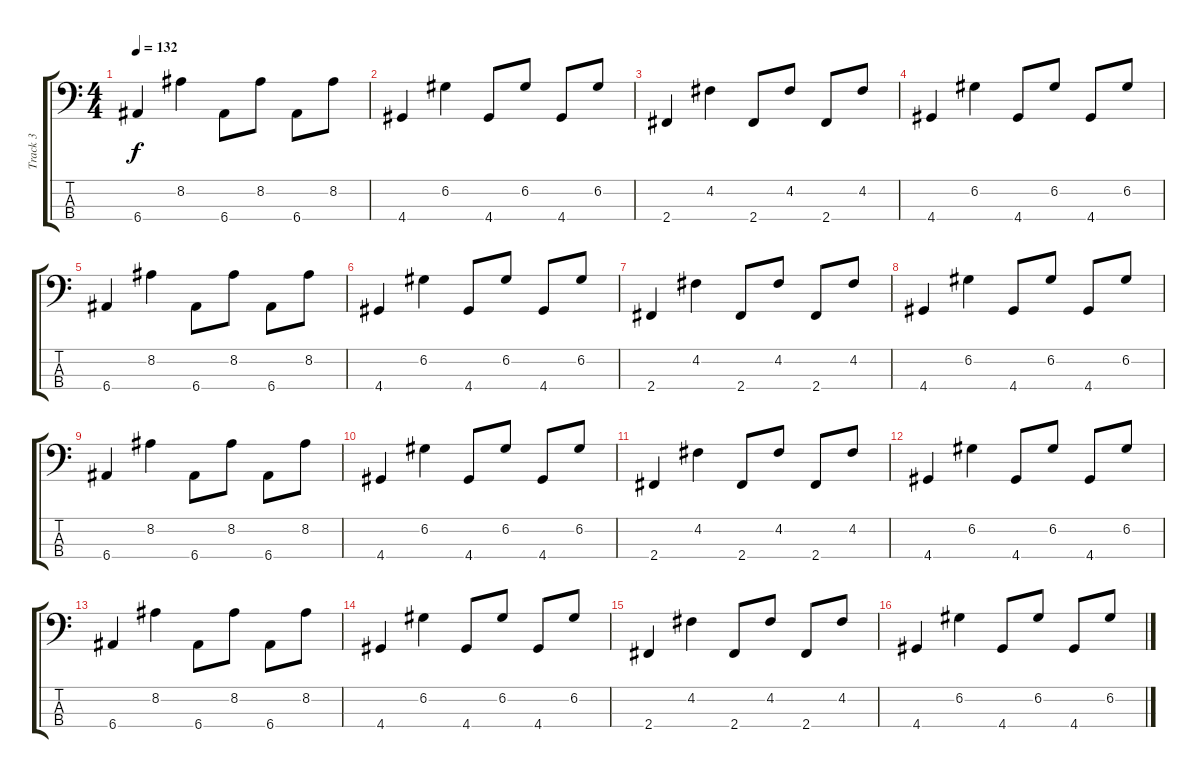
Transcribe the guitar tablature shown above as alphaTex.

\track ("Track 3" "Track 3") {instrument synthbass1}
\staff {score tabs}
\tuning (G2 D2 A1 E1) {hide}
\ts (4 4)
\tempo 132
\clef f4
\ks c
6.4.4{dy f} 8.2.4 6.4.8 8.2.8 6.4.8 8.2.8 |
4.4.4 6.2.4 4.4.8 6.2.8 4.4.8 6.2.8 |
2.4.4 4.2.4 2.4.8 4.2.8 2.4.8 4.2.8 |
4.4.4 6.2.4 4.4.8 6.2.8 4.4.8 6.2.8 |
6.4.4 8.2.4 6.4.8 8.2.8 6.4.8 8.2.8 |
4.4.4 6.2.4 4.4.8 6.2.8 4.4.8 6.2.8 |
2.4.4 4.2.4 2.4.8 4.2.8 2.4.8 4.2.8 |
4.4.4 6.2.4 4.4.8 6.2.8 4.4.8 6.2.8 |
6.4.4 8.2.4 6.4.8 8.2.8 6.4.8 8.2.8 |
4.4.4 6.2.4 4.4.8 6.2.8 4.4.8 6.2.8 |
2.4.4 4.2.4 2.4.8 4.2.8 2.4.8 4.2.8 |
4.4.4 6.2.4 4.4.8 6.2.8 4.4.8 6.2.8 |
6.4.4 8.2.4 6.4.8 8.2.8 6.4.8 8.2.8 |
4.4.4 6.2.4 4.4.8 6.2.8 4.4.8 6.2.8 |
2.4.4 4.2.4 2.4.8 4.2.8 2.4.8 4.2.8 |
4.4.4 6.2.4 4.4.8 6.2.8 4.4.8 6.2.8
